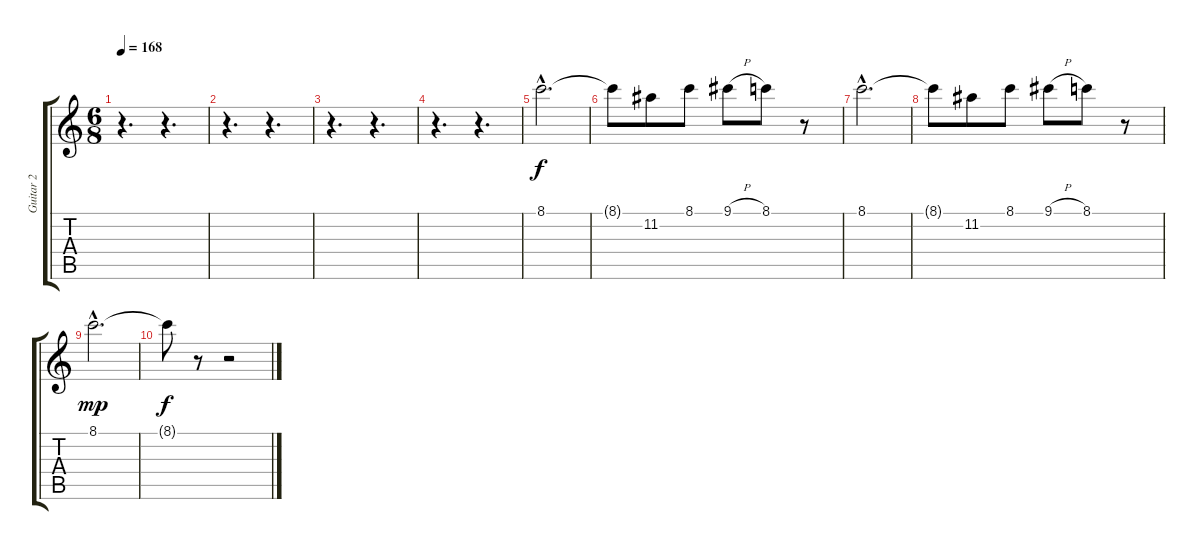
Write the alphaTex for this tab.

\track ("Guitar 2" "Guitar 2") {instrument electricguitarjazz}
\staff {score tabs}
\tuning (E4 B3 G3 D3 A2 E2) {hide}
\ts (6 8)
\tempo 168
\clef g2
\ks c
r.4{d dy f} r.4{d} |
r.4{d} r.4{d} |
r.4{d} r.4{d} |
r.4{d} r.4{d} |
8.1{hac}.2{d} |
8.1{t}.8 11.2.8 8.1.8 9.1{h}.8 8.1.8 r.8 |
8.1{hac}.2{d} |
8.1{t}.8 11.2.8 8.1.8 9.1{h}.8 8.1.8 r.8 |
8.1{hac}.2{d dy mp} |
8.1{t}.8{dy f} r.8 r.2
